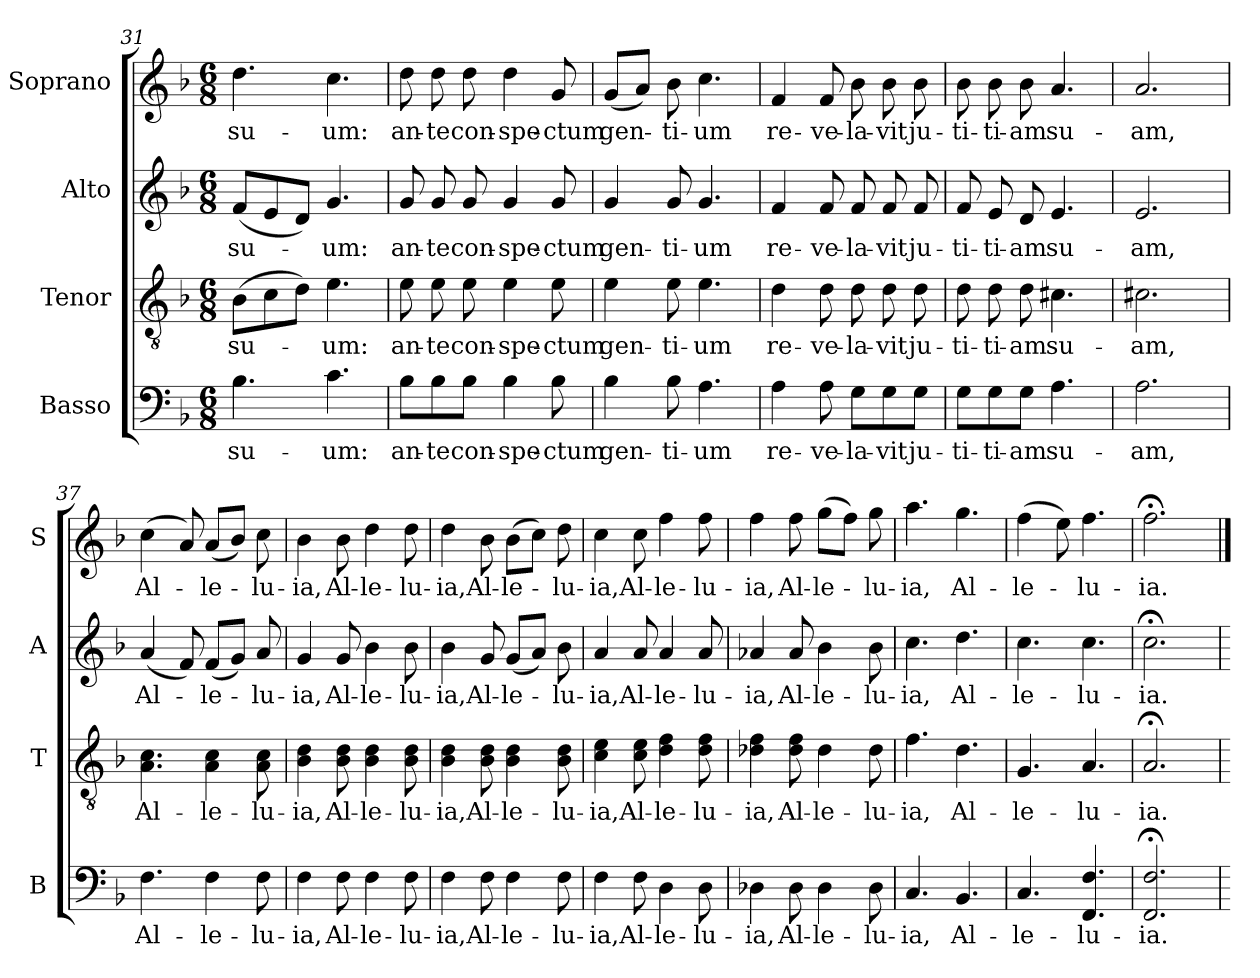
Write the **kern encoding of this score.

**kern	**text	**kern	**text	**kern	**text	**kern	**text
*part4	*part4	*part3	*part3	*part2	*part2	*part1	*part1
*staff4	*staff4	*staff3	*staff3	*staff2	*staff2	*staff1	*staff1
*I"Basso	*	*I"Tenor	*	*I"Alto	*	*I"Soprano	*
*I'B	*	*I'T	*	*I'A	*	*I'S	*
!!LO:PB:g=z
*clefF4	*	*clefGv2	*	*clefG2	*	*clefG2	*
*k[b-]	*	*k[b-]	*	*k[b-]	*	*k[b-]	*
*F:	*	*F:	*	*F:	*	*F:	*
*M6/8	*	*M6/8	*	*M6/8	*	*M6/8	*
=31	=31	=31	=31	=31	=31	=31	=31
!	!LO:LY:b:cj	!	!LO:LY:b:cj	!	!LO:LY:b:cj	!	!LO:LY:b:cj
4.B-\	su-	(>8B-\L	su-	(<8f/L	su-	4.dd\	su-
.	.	8c\	.	8e/	.	.	.
.	.	8d\J)	.	8d/J)	.	.	.
!	!LO:LY:b:cj	!	!LO:LY:b:cj	!	!LO:LY:b:cj	!	!LO:LY:b:cj
4.c\	-um:	4.e\	-um:	4.g/	-um:	4.cc\	-um:
=32	=32	=32	=32	=32	=32	=32	=32
!	!LO:LY:b:cj	!	!LO:LY:b:cj	!	!LO:LY:b:cj	!	!LO:LY:b:cj
8B-\L	an-	8e\	an-	8g/	an-	8dd\	an-
!	!LO:LY:b:cj	!	!LO:LY:b:cj	!	!LO:LY:b:cj	!	!LO:LY:b:cj
8B-\	-te	8e\	-te	8g/	-te	8dd\	-te
!	!LO:LY:b:cj	!	!LO:LY:b:cj	!	!LO:LY:b:cj	!	!LO:LY:b:cj
8B-\J	con-	8e\	con-	8g/	con-	8dd\	con-
!	!LO:LY:b:cj	!	!LO:LY:b:cj	!	!LO:LY:b:cj	!	!LO:LY:b:cj
4B-\	-spe-	4e\	-spe-	4g/	-spe-	4dd\	-spe-
!	!LO:LY:b:cj	!	!LO:LY:b:cj	!	!LO:LY:b:cj	!	!LO:LY:b:cj
8B-\	-ctum	8e\	-ctum	8g/	-ctum	8g/	-ctum
=33	=33	=33	=33	=33	=33	=33	=33
!	!LO:LY:b:cj	!	!LO:LY:b:cj	!	!LO:LY:b:cj	!	!LO:LY:b:cj
4B-\	gen-	4e\	gen-	4g/	gen-	(<8g/L	gen-
.	.	.	.	.	.	8a/J)	.
!	!LO:LY:b:cj	!	!LO:LY:b:cj	!	!LO:LY:b:cj	!	!LO:LY:b:cj
8B-\	-ti-	8e\	-ti-	8g/	-ti-	8b-\	-ti-
!	!LO:LY:b:cj	!	!LO:LY:b:cj	!	!LO:LY:b:cj	!	!LO:LY:b:cj
4.A\	-um	4.e\	-um	4.g/	-um	4.cc\	-um
=34	=34	=34	=34	=34	=34	=34	=34
!	!LO:LY:b:cj	!	!LO:LY:b:cj	!	!LO:LY:b:cj	!	!LO:LY:b:cj
4A\	re-	4d\	re-	4f/	re-	4f/	re-
!	!LO:LY:b:cj	!	!LO:LY:b:cj	!	!LO:LY:b:cj	!	!LO:LY:b:cj
8A\	-ve-	8d\	-ve-	8f/	-ve-	8f/	-ve-
!	!LO:LY:b:cj	!	!LO:LY:b:cj	!	!LO:LY:b:cj	!	!LO:LY:b:cj
8G\L	-la-	8d\	-la-	8f/	-la-	8b-\	-la-
!	!LO:LY:b:cj	!	!LO:LY:b:cj	!	!LO:LY:b:cj	!	!LO:LY:b:cj
8G\	-vit	8d\	-vit	8f/	-vit	8b-\	-vit
!	!LO:LY:b:cj	!	!LO:LY:b:cj	!	!LO:LY:b:cj	!	!LO:LY:b:cj
8G\J	ju-	8d\	ju-	8f/	ju-	8b-\	ju-
!!LO:LB:g=z
=35	=35	=35	=35	=35	=35	=35	=35
!	!LO:LY:b:cj	!	!LO:LY:b:cj	!	!LO:LY:b:cj	!	!LO:LY:b:cj
8G\L	-ti-	8d\	-ti-	8f/	-ti-	8b-\	-ti-
!	!LO:LY:b:cj	!	!LO:LY:b:cj	!	!LO:LY:b:cj	!	!LO:LY:b:cj
8G\	-ti-	8d\	-ti-	8e/	-ti-	8b-\	-ti-
!	!LO:LY:b:cj	!	!LO:LY:b:cj	!	!LO:LY:b:cj	!	!LO:LY:b:cj
8G\J	-am	8d\	-am	8d/	-am	8b-\	-am
!	!LO:LY:b:cj	!	!LO:LY:b:cj	!	!LO:LY:b:cj	!	!LO:LY:b:cj
4.A\	su-	4.c#X\	su-	4.e/	su-	4.a/	su-
=36	=36	=36	=36	=36	=36	=36	=36
!	!LO:LY:b:cj	!	!LO:LY:b:cj	!	!LO:LY:b:cj	!	!LO:LY:b:cj
2.A\	-am,	2.c#X\	-am,	2.e/	-am,	2.a/	-am,
=37	=37	=37	=37	=37	=37	=37	=37
!	!LO:LY:b:cj	!	!LO:LY:b:cj	!	!LO:LY:b:cj	!	!LO:LY:b:cj
4.F\	Al-	4.c\ 4.A\	Al-	(<4a/	Al-	(>4cc\	Al-
.	.	.	.	8f/)	.	8a/)	.
!	!LO:LY:b:cj	!	!LO:LY:b:cj	!	!LO:LY:b:cj	!	!LO:LY:b:cj
4F\	-le-	4c\ 4A\	-le-	(<8f/L	-le-	(<8a/L	-le-
.	.	.	.	8g/J)	.	8b-/J)	.
!	!LO:LY:b:cj	!	!LO:LY:b:cj	!	!LO:LY:b:cj	!	!LO:LY:b:cj
8F\	-lu-	8c\ 8A\	-lu-	8a/	-lu-	8cc\	-lu-
=38	=38	=38	=38	=38	=38	=38	=38
!	!LO:LY:b:cj	!	!LO:LY:b:cj	!	!LO:LY:b:cj	!	!LO:LY:b:cj
4F\	-ia,	4d\ 4B-\	-ia,	4g/	-ia,	4b-\	-ia,
!	!LO:LY:b:cj	!	!LO:LY:b:cj	!	!LO:LY:b:cj	!	!LO:LY:b:cj
8F\	Al-	8d\ 8B-\	Al-	8g/	Al-	8b-\	Al-
!	!LO:LY:b:cj	!	!LO:LY:b:cj	!	!LO:LY:b:cj	!	!LO:LY:b:cj
4F\	-le-	4d\ 4B-\	-le-	4b-\	-le-	4dd\	-le-
!	!LO:LY:b:cj	!	!LO:LY:b:cj	!	!LO:LY:b:cj	!	!LO:LY:b:cj
8F\	-lu-	8d\ 8B-\	-lu-	8b-\	-lu-	8dd\	-lu-
=39	=39	=39	=39	=39	=39	=39	=39
!	!LO:LY:b:cj	!	!LO:LY:b:cj	!	!LO:LY:b:cj	!	!LO:LY:b:cj
4F\	-ia,	4d\ 4B-\	-ia,	4b-\	-ia,	4dd\	-ia,
!	!LO:LY:b:cj	!	!LO:LY:b:cj	!	!LO:LY:b:cj	!	!LO:LY:b:cj
8F\	Al-	8d\ 8B-\	Al-	8g/	Al-	8b-\	Al-
!	!LO:LY:b:cj	!	!LO:LY:b:cj	!	!LO:LY:b:cj	!	!LO:LY:b:cj
4F\	-le-	4d\ 4B-\	-le-	(<8g/L	-le-	(>8b-\L	-le-
.	.	.	.	8a/J)	.	8cc\J)	.
!	!LO:LY:b:cj	!	!LO:LY:b:cj	!	!LO:LY:b:cj	!	!LO:LY:b:cj
8F\	-lu-	8d\ 8B-\	-lu-	8b-\	-lu-	8dd\	-lu-
!!LO:LB:g=z
=40	=40	=40	=40	=40	=40	=40	=40
!	!LO:LY:b:cj	!	!LO:LY:b:cj	!	!LO:LY:b:cj	!	!LO:LY:b:cj
4F\	-ia,	4e\ 4c\	-ia,	4a/	-ia,	4cc\	-ia,
!	!LO:LY:b:cj	!	!LO:LY:b:cj	!	!LO:LY:b:cj	!	!LO:LY:b:cj
8F\	Al-	8e\ 8c\	Al-	8a/	Al-	8cc\	Al-
!	!LO:LY:b:cj	!	!LO:LY:b:cj	!	!LO:LY:b:cj	!	!LO:LY:b:cj
4D\	-le-	4f\ 4d\	-le-	4a/	-le-	4ff\	-le-
!	!LO:LY:b:cj	!	!LO:LY:b:cj	!	!LO:LY:b:cj	!	!LO:LY:b:cj
8D\	-lu-	8f\ 8d\	-lu-	8a/	-lu-	8ff\	-lu-
=41	=41	=41	=41	=41	=41	=41	=41
!	!LO:LY:b:cj	!	!LO:LY:b:cj	!	!LO:LY:b:cj	!	!LO:LY:b:cj
4D-X\	-ia,	4f\ 4d-X\	-ia,	4a-X/	-ia,	4ff\	-ia,
!	!LO:LY:b:cj	!	!LO:LY:b:cj	!	!LO:LY:b:cj	!	!LO:LY:b:cj
8D-\	Al-	8f\ 8d-\	Al-	8a-/	Al-	8ff\	Al-
!	!LO:LY:b:cj	!	!LO:LY:b:cj	!	!LO:LY:b:cj	!	!LO:LY:b:cj
4D-\	-le-	4d-\	-le-	4b-\	-le-	(>8gg\L	-le-
.	.	.	.	.	.	8ff\J)	.
!	!LO:LY:b:cj	!	!LO:LY:b:cj	!	!LO:LY:b:cj	!	!LO:LY:b:cj
8D-\	-lu-	8d-\	-lu-	8b-\	-lu-	8gg\	-lu-
=42	=42	=42	=42	=42	=42	=42	=42
!	!LO:LY:b:cj	!	!LO:LY:b:cj	!	!LO:LY:b:cj	!	!LO:LY:b:cj
4.C/	-ia,	4.f\	-ia,	4.cc\	-ia,	4.aa\	-ia,
!	!LO:LY:b:cj	!	!LO:LY:b:cj	!	!LO:LY:b:cj	!	!LO:LY:b:cj
4.BB-/	Al-	4.d\	Al-	4.dd\	Al-	4.gg\	Al-
=43	=43	=43	=43	=43	=43	=43	=43
!	!LO:LY:b:cj	!	!LO:LY:b:cj	!	!LO:LY:b:cj	!	!LO:LY:b:cj
4.C/	-le-	4.G/	-le-	4.cc\	-le-	(>4ff\	-le-
.	.	.	.	.	.	8ee\)	.
!	!LO:LY:b:cj	!	!LO:LY:b:cj	!	!LO:LY:b:cj	!	!LO:LY:b:cj
4.F/ 4.FF/	-lu-	4.A/	-lu-	4.cc\	-lu-	4.ff\	-lu-
=44	=44	=44	=44	=44	=44	=44	=44
!	!LO:LY:b:cj	!	!LO:LY:b:cj	!	!LO:LY:b:cj	!	!LO:LY:b:cj
2.F/;< 2.FF/;<	-ia.	2.A;</	-ia.	2.cc;<\	-ia.	2.ff;<\	-ia.
=	==	=	==	=	==	==	==
*-	*-	*-	*-	*-	*-	*-	*-
